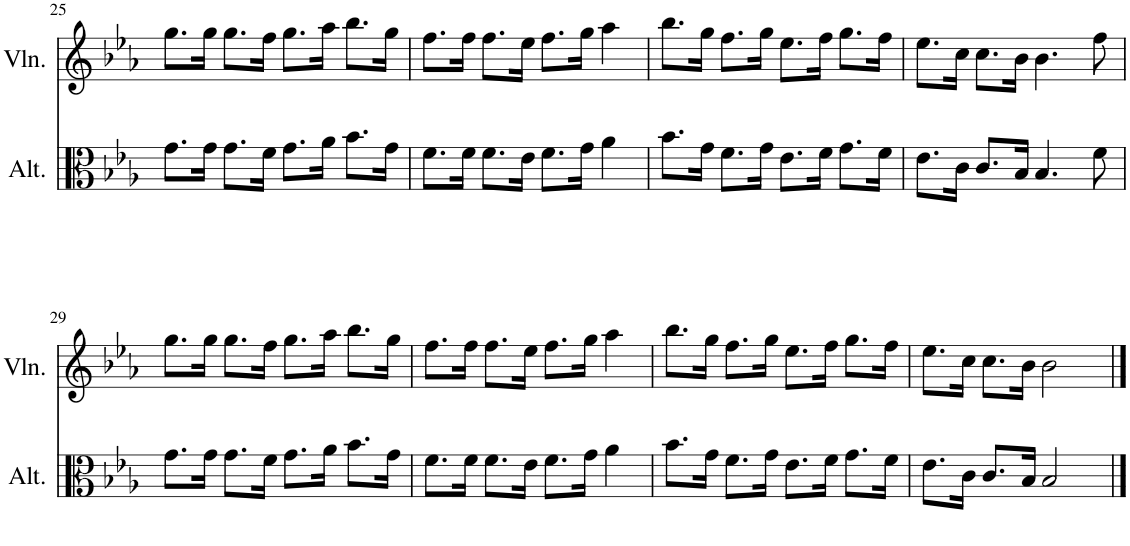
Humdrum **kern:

**kern	**kern
*part2	*part1
*staff2	*staff1
*I"Alto	*I"Violon
*I'Alt.	*I'Vln.
!!LO:PB:g=z
*clefC3	*clefG2
*k[b-e-a-]	*k[b-e-a-]
*M4/4	*M4/4
*met(c)	*met(c)
=25	=25
8.g\L	8.gg\L
16g\Jk	16gg\Jk
8.g\L	8.gg\L
16f\Jk	16ff\Jk
8.g\L	8.gg\L
16a-\Jk	16aa-\Jk
8.b-\L	8.bb-\L
16g\Jk	16gg\Jk
=26	=26
8.f\L	8.ff\L
16f\Jk	16ff\Jk
8.f\L	8.ff\L
16e-\Jk	16ee-\Jk
8.f\L	8.ff\L
16g\Jk	16gg\Jk
4a-\	4aa-\
=27	=27
8.b-\L	8.bb-\L
16g\Jk	16gg\Jk
8.f\L	8.ff\L
16g\Jk	16gg\Jk
8.e-\L	8.ee-\L
16f\Jk	16ff\Jk
8.g\L	8.gg\L
16f\Jk	16ff\Jk
=28	=28
8.e-\L	8.ee-\L
16c\Jk	16cc\Jk
8.c/L	8.cc\L
16B-/Jk	16b-\Jk
4.B-/	4.b-\
8f\	8ff\
!!LO:LB:g=z
=29	=29
8.g\L	8.gg\L
16g\Jk	16gg\Jk
8.g\L	8.gg\L
16f\Jk	16ff\Jk
8.g\L	8.gg\L
16a-\Jk	16aa-\Jk
8.b-\L	8.bb-\L
16g\Jk	16gg\Jk
=30	=30
8.f\L	8.ff\L
16f\Jk	16ff\Jk
8.f\L	8.ff\L
16e-\Jk	16ee-\Jk
8.f\L	8.ff\L
16g\Jk	16gg\Jk
4a-\	4aa-\
=31	=31
8.b-\L	8.bb-\L
16g\Jk	16gg\Jk
8.f\L	8.ff\L
16g\Jk	16gg\Jk
8.e-\L	8.ee-\L
16f\Jk	16ff\Jk
8.g\L	8.gg\L
16f\Jk	16ff\Jk
=32	=32
8.e-\L	8.ee-\L
16c\Jk	16cc\Jk
8.c/L	8.cc\L
16B-/Jk	16b-\Jk
2B-/	2b-\
==	==
*-	*-
